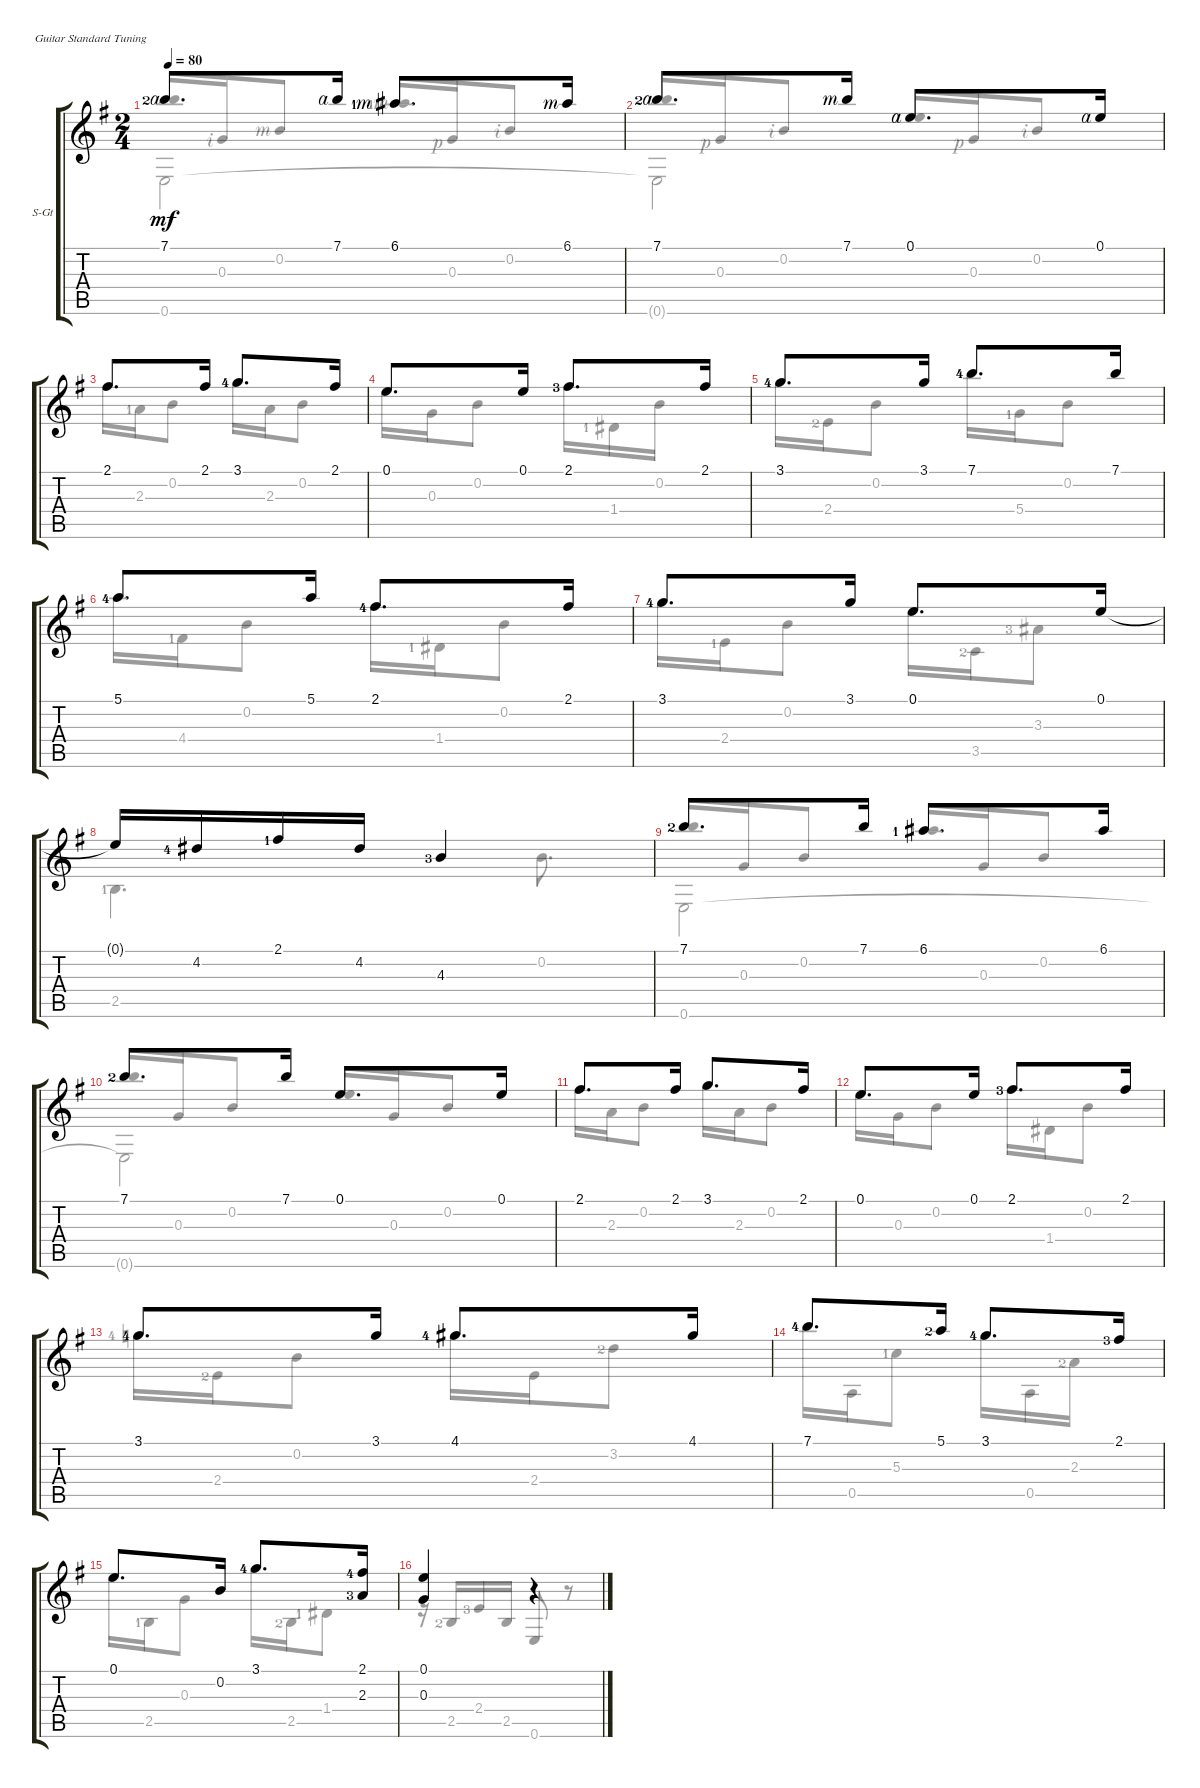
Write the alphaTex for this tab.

\defaultSystemsLayout 4
\bracketExtendMode groupsimilarinstruments
\firstSystemTrackNameOrientation horizontal
\otherSystemsTrackNameOrientation horizontal
\track ("Steel Guitar" "S-Gt") {instrument acousticguitarsteel}
\staff {score tabs}
\tuning (E4 B3 G3 D3 A2 E2)
\voice
\ts (2 4)
\tempo 80
\clef g2
\ks g
7.1{lf 3 rf 4}.8{d dy mf instrument acousticguitarsteel} 7.1{rf 4}.16 6.1{lf 2 rf 3}.8{d} 6.1{rf 3}.16 |
7.1{lf 3 rf 4}.8{d} 7.1{rf 3}.16 0.1{rf 4}.8{d} 0.1{rf 4}.16 |
2.1.8{d} 2.1.16 3.1{lf 5}.8{d} 2.1.16 |
0.1.8{d} 0.1.16 2.1{lf 4}.8{d} 2.1.16 |
3.1{lf 5}.8{d} 3.1.16 7.1{lf 5}.8{d} 7.1.16 |
5.1{lf 5}.8{d} 5.1.16 2.1{lf 5}.8{d} 2.1.16 |
3.1{lf 5}.8{d} 3.1.16 0.1.8{d} 0.1.16 |
0.1{t}.16 4.2{lf 5}.16 2.1{lf 2}.16 4.2.16 4.3{lf 4}.4 |
7.1{lf 3}.8{d} 7.1.16 6.1{lf 2}.8{d} 6.1.16 |
7.1{lf 3}.8{d} 7.1.16 0.1.8{d} 0.1.16 |
2.1.8{d} 2.1.16 3.1.8{d} 2.1.16 |
0.1.8{d} 0.1.16 2.1{lf 4}.8{d} 2.1.16 |
3.1{lf 5}.8{d} 3.1.16 4.1{lf 5}.8{d} 4.1.16 |
7.1{lf 5}.8{d} 5.1{lf 3}.16 3.1{lf 5}.8{d} 2.1{lf 4}.16 |
0.1.8{d} 0.2.16 3.1{lf 5}.8{d} (2.1{lf 5} 2.3{lf 4}).16 |
(0.1 0.3).4 r.4
\voice
\clef g2
\ottava regular
\simile none
\ks g
7.1.16{dy mf beam invert} 0.3{rf 2}.16 0.2{rf 3}.8 6.1{lf 2 rf 3}.16{beam invert} 0.3{rf 1}.16 0.2{rf 2}.8 |
7.1{lf 3 rf 4}.16{beam invert} 0.3{rf 1}.16 0.2{rf 2}.8 0.1{rf 4}.16{beam invert} 0.3{rf 1}.16 0.2{rf 2}.8 |
2.1.16 2.3{lf 2}.16 0.2.8 3.1{lf 5}.16 2.3.16 0.2.8 |
0.1.16 0.3.16 0.2.8 2.1{lf 4}.16 1.4{lf 2}.16 0.2.16 |
3.1{lf 5}.16 2.4{lf 3}.16 0.2.8 7.1{lf 5}.16 5.4{lf 2}.16 0.2.8 |
5.1{lf 5}.16 4.4{lf 2}.16 0.2.8 2.1{lf 5}.16 1.4{lf 2}.16 0.2.8 |
3.1{lf 5}.16 2.4{lf 2}.16 0.2.8 0.1.16 3.5{lf 3}.16 3.3{lf 4}.8 |
2.5{lf 2}.4{d} 0.2.8{d} |
7.1{lf 3}.16{beam invert} 0.3.16 0.2.8 6.1{lf 2}.16{beam invert} 0.3.16 0.2.8 |
7.1{lf 3}.16{beam invert} 0.3.16 0.2.8 0.1.16{beam invert} 0.3.16 0.2.8 |
2.1.16 2.3.16 0.2.8 3.1.16 2.3.16 0.2.8 |
0.1.16 0.3.16 0.2.8 2.1{lf 4}.16 1.4.16 0.2.8 |
3.1{lf 5}.16 2.4{lf 3}.16 0.2.8 4.1{lf 5}.16 2.4.16 3.2{lf 3}.8 |
7.1{lf 5}.16 0.5.16 5.3{lf 2}.8 3.1{lf 5}.16 0.5.16 2.3{lf 3}.16 |
0.1.16 2.5{lf 2}.16 0.3.8 3.1{lf 5}.16 2.5{lf 3}.16 1.4{lf 2}.8 |
\voice
\clef g2
\ottava regular
\simile none
\ks g
0.6.2{dy mf} |
0.6{t}.2 |
|
|
|
|
|
|
0.6.2 |
0.6{t}.2 |
|
|
|
|
|
r.16 2.5{lf 3}.16{beam invert} 2.4{lf 4}.16 2.5.16 0.6.8{beam invert} r.8{beam invert}
